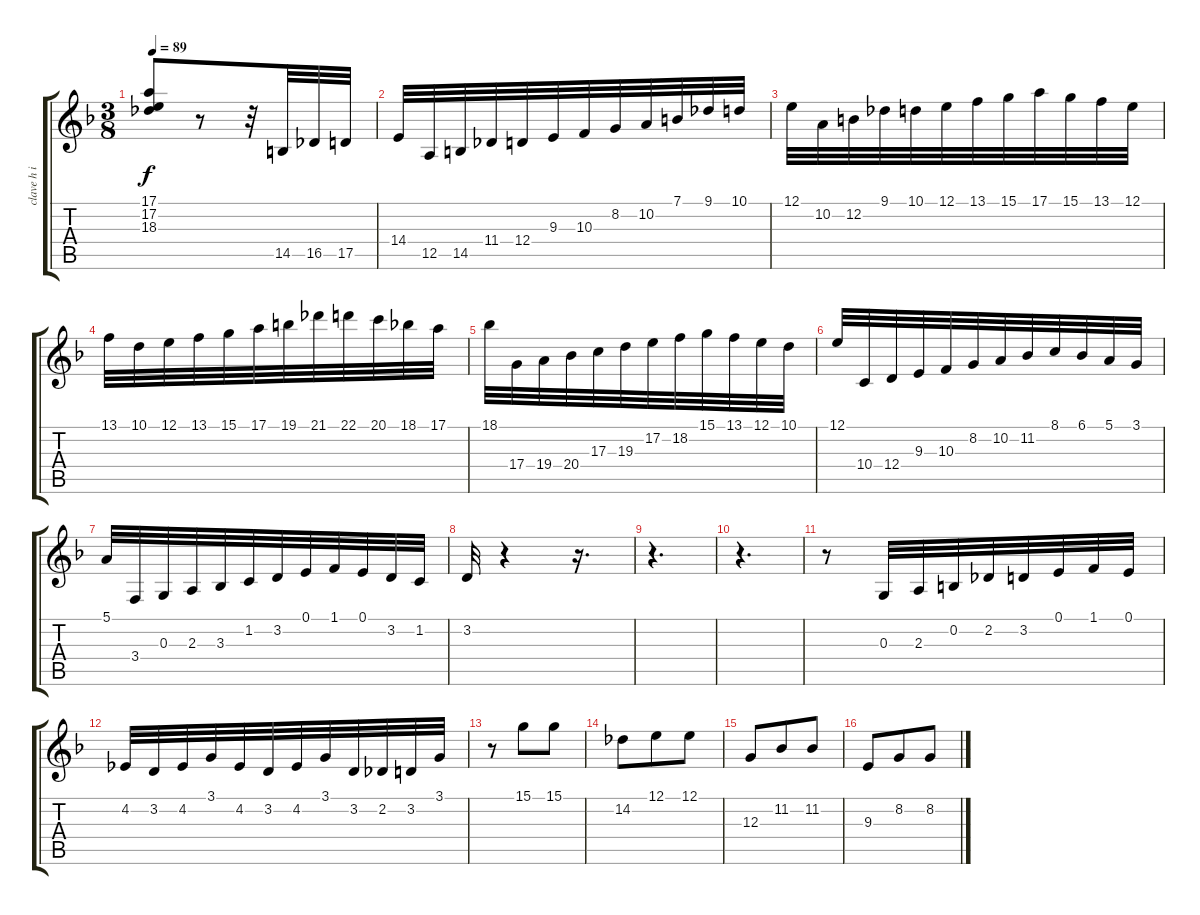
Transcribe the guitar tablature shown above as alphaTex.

\track ("clave h i" "clave h i") {instrument harpsichord}
\staff {score tabs}
\tuning (E4 B3 G3 D3 A2 E2) {hide}
\ts (3 8)
\tempo 89
\clef g2
\ks dminor
(17.1 17.2 18.3).8{dy f} r.8 r.32 14.5.32 16.5.32 17.5.32 |
14.4.32 12.5.32 14.5.32 11.4.32 12.4.32 9.3.32 10.3.32 8.2.32 10.2.32 7.1.32 9.1.32 10.1.32 |
12.1.32 10.2.32 12.2.32 9.1.32 10.1.32 12.1.32 13.1.32 15.1.32 17.1.32 15.1.32 13.1.32 12.1.32 |
13.1.32 10.1.32 12.1.32 13.1.32 15.1.32 17.1.32 19.1.32 21.1.32 22.1.32 20.1.32 18.1.32 17.1.32 |
18.1.32 17.4.32 19.4.32 20.4.32 17.3.32 19.3.32 17.2.32 18.2.32 15.1.32 13.1.32 12.1.32 10.1.32 |
12.1.32 10.4.32 12.4.32 9.3.32 10.3.32 8.2.32 10.2.32 11.2.32 8.1.32 6.1.32 5.1.32 3.1.32 |
5.1.32 3.4.32 0.3.32 2.3.32 3.3.32 1.2.32 3.2.32 0.1.32 1.1.32 0.1.32 3.2.32 1.2.32 |
3.2.32 r.4 r.16{d} |
r.4{d} |
r.4{d} |
r.8 0.3.32 2.3.32 0.2.32 2.2.32 3.2.32 0.1.32 1.1.32 0.1.32 |
4.2.32 3.2.32 4.2.32 3.1.32 4.2.32 3.2.32 4.2.32 3.1.32 3.2.32 2.2.32 3.2.32 3.1.32 |
r.8 15.1.8 15.1.8 |
14.2.8 12.1.8 12.1.8 |
12.3.8 11.2.8 11.2.8 |
9.3.8 8.2.8 8.2.8
